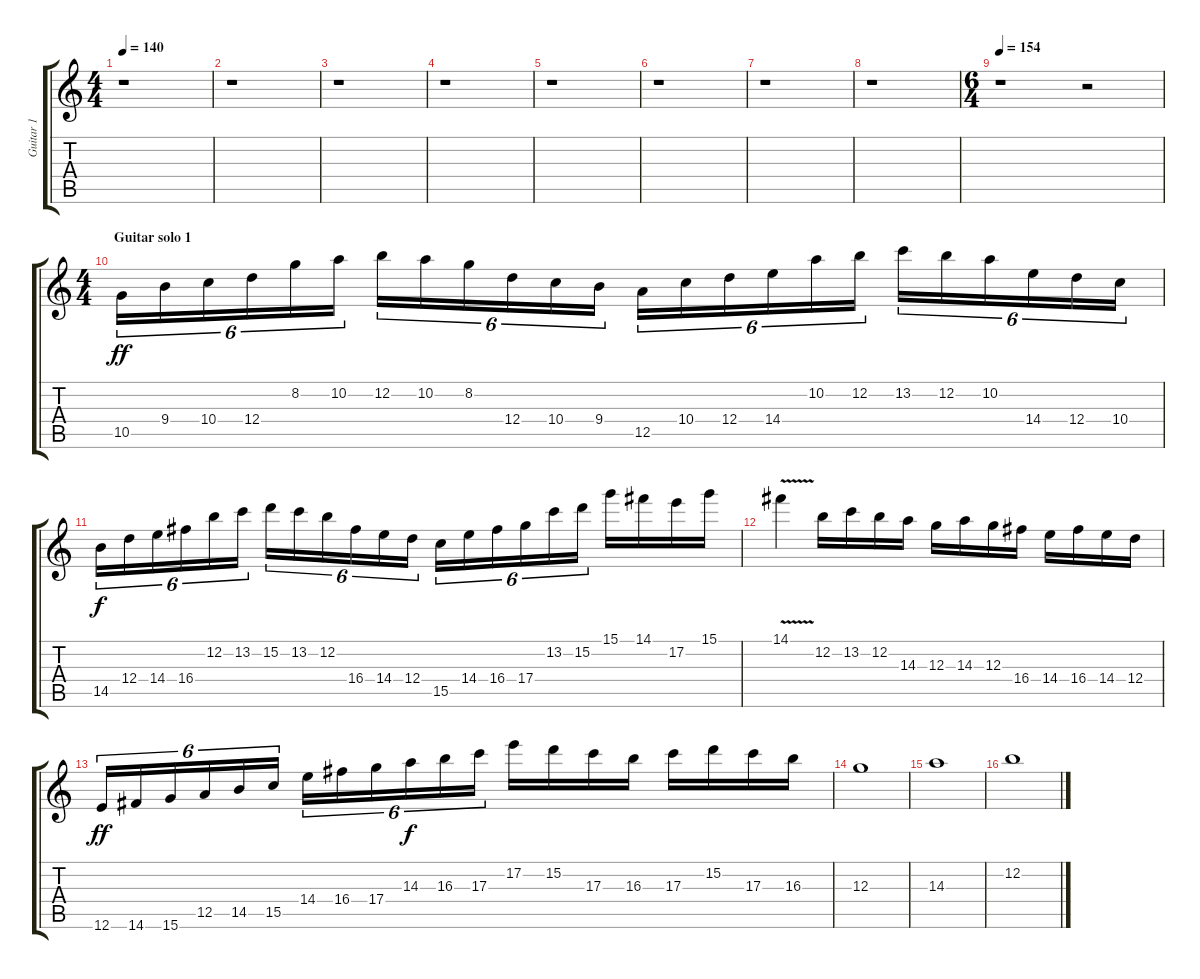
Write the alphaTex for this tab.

\track ("Guitar 1" "Guitar 1") {instrument distortionguitar}
\staff {score tabs}
\tuning (E4 B3 G3 D3 A2 E2) {hide}
\ts (4 4)
\tempo 140
\clef g2
\ks c
r.1{dy f} |
r.1 |
r.1 |
r.1 |
r.1 |
r.1 |
r.1 |
r.1 |
\ts (6 4)
\tempo 154
r.1 r.2 |
\ts (4 4)
\section ("" "Guitar solo 1")
10.5.16{tu (6 4) dy ff volume 16 balance 8} 9.4.16{tu (6 4)} 10.4.16{tu (6 4)} 12.4.16{tu (6 4)} 8.2.16{tu (6 4)} 10.2.16{tu (6 4)} 12.2.16{tu (6 4)} 10.2.16{tu (6 4)} 8.2.16{tu (6 4)} 12.4.16{tu (6 4)} 10.4.16{tu (6 4)} 9.4.16{tu (6 4)} 12.5.16{tu (6 4)} 10.4.16{tu (6 4)} 12.4.16{tu (6 4)} 14.4.16{tu (6 4)} 10.2.16{tu (6 4)} 12.2.16{tu (6 4)} 13.2.16{tu (6 4)} 12.2.16{tu (6 4)} 10.2.16{tu (6 4)} 14.4.16{tu (6 4)} 12.4.16{tu (6 4)} 10.4.16{tu (6 4)} |
14.5.16{tu (6 4) dy f} 12.4.16{tu (6 4)} 14.4.16{tu (6 4)} 16.4.16{tu (6 4)} 12.2.16{tu (6 4)} 13.2.16{tu (6 4)} 15.2.16{tu (6 4)} 13.2.16{tu (6 4)} 12.2.16{tu (6 4)} 16.4.16{tu (6 4)} 14.4.16{tu (6 4)} 12.4.16{tu (6 4)} 15.5.16{tu (6 4)} 14.4.16{tu (6 4)} 16.4.16{tu (6 4)} 17.4.16{tu (6 4)} 13.2.16{tu (6 4)} 15.2.16{tu (6 4)} 15.1.16 14.1.16 17.2.16 15.1.16 |
14.1{v}.4 12.2.16 13.2.16 12.2.16 14.3.16 12.3.16 14.3.16 12.3.16 16.4.16 14.4.16 16.4.16 14.4.16 12.4.16 |
12.6.16{tu (6 4) dy ff} 14.6.16{tu (6 4)} 15.6.16{tu (6 4)} 12.5.16{tu (6 4)} 14.5.16{tu (6 4)} 15.5.16{tu (6 4)} 14.4.16{tu (6 4)} 16.4.16{tu (6 4)} 17.4.16{tu (6 4)} 14.3.16{tu (6 4) dy f} 16.3.16{tu (6 4)} 17.3.16{tu (6 4)} 17.2.16 15.2.16 17.3.16 16.3.16 17.3.16 15.2.16 17.3.16 16.3.16 |
12.3.1 |
14.3.1 |
12.2.1
